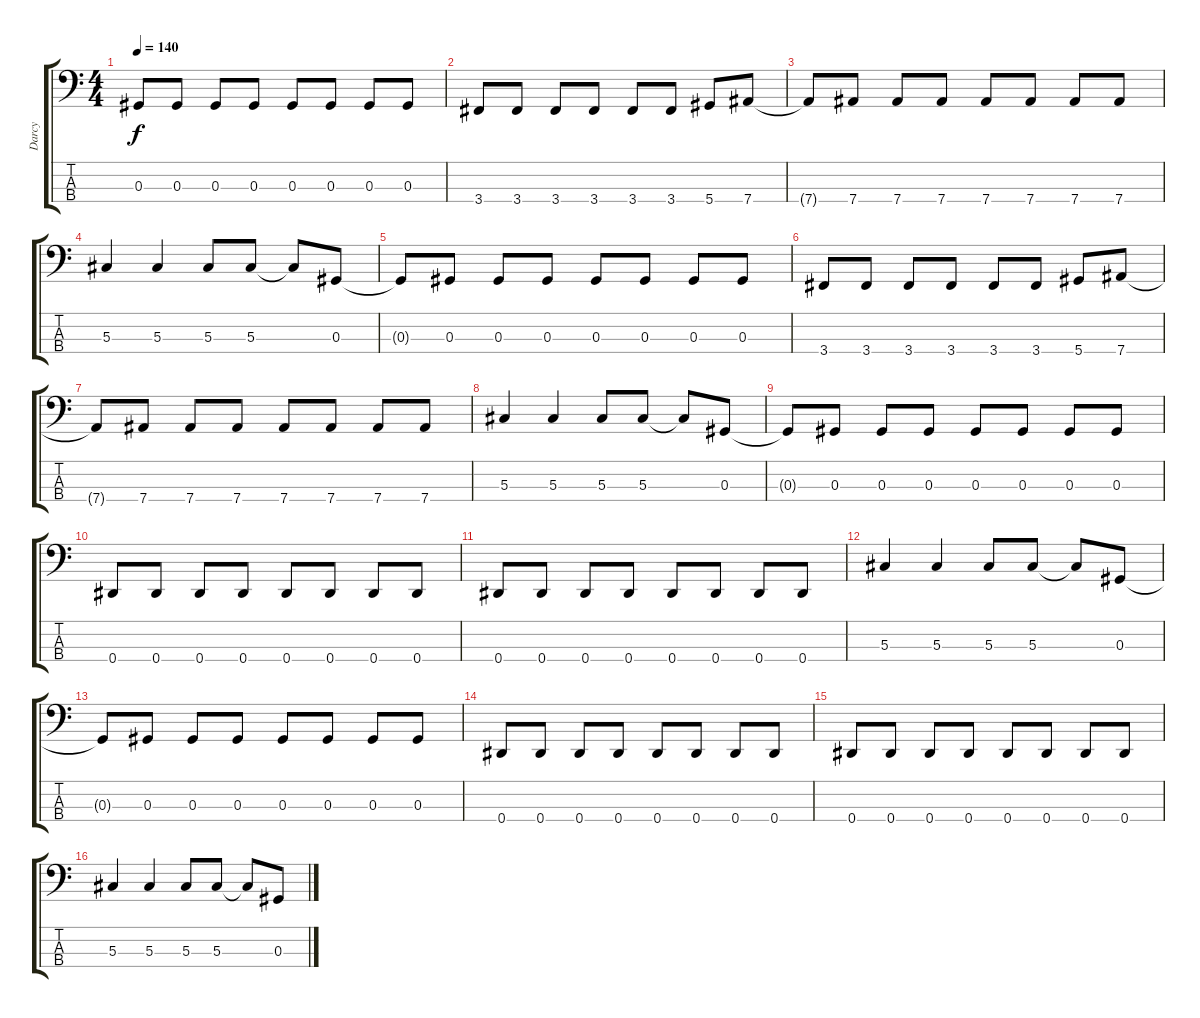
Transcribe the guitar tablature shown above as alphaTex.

\track ("Darcy " "Darcy ") {instrument electricbassfinger}
\staff {score tabs}
\tuning (Gb2 Db2 Ab1 Eb1) {hide}
\ts (4 4)
\tempo 140
\clef f4
\ks c
0.3{t}.8{dy f} 0.3.8 0.3.8 0.3.8 0.3.8 0.3.8 0.3.8 0.3.8 |
3.4.8 3.4.8 3.4.8 3.4.8 3.4.8 3.4.8 5.4.8 7.4.8 |
7.4{t}.8 7.4.8 7.4.8 7.4.8 7.4.8 7.4.8 7.4.8 7.4.8 |
5.3.4 5.3.4 5.3.8 5.3.8 5.3{t}.8 0.3.8 |
0.3{t}.8 0.3.8 0.3.8 0.3.8 0.3.8 0.3.8 0.3.8 0.3.8 |
3.4.8 3.4.8 3.4.8 3.4.8 3.4.8 3.4.8 5.4.8 7.4.8 |
7.4{t}.8 7.4.8 7.4.8 7.4.8 7.4.8 7.4.8 7.4.8 7.4.8 |
5.3.4 5.3.4 5.3.8 5.3.8 5.3{t}.8 0.3.8 |
0.3{t}.8 0.3.8 0.3.8 0.3.8 0.3.8 0.3.8 0.3.8 0.3.8 |
0.4.8 0.4.8 0.4.8 0.4.8 0.4.8 0.4.8 0.4.8 0.4.8 |
0.4.8 0.4.8 0.4.8 0.4.8 0.4.8 0.4.8 0.4.8 0.4.8 |
5.3.4 5.3.4 5.3.8 5.3.8 5.3{t}.8 0.3.8 |
0.3{t}.8 0.3.8 0.3.8 0.3.8 0.3.8 0.3.8 0.3.8 0.3.8 |
0.4.8 0.4.8 0.4.8 0.4.8 0.4.8 0.4.8 0.4.8 0.4.8 |
0.4.8 0.4.8 0.4.8 0.4.8 0.4.8 0.4.8 0.4.8 0.4.8 |
5.3.4 5.3.4 5.3.8 5.3.8 5.3{t}.8 0.3.8
